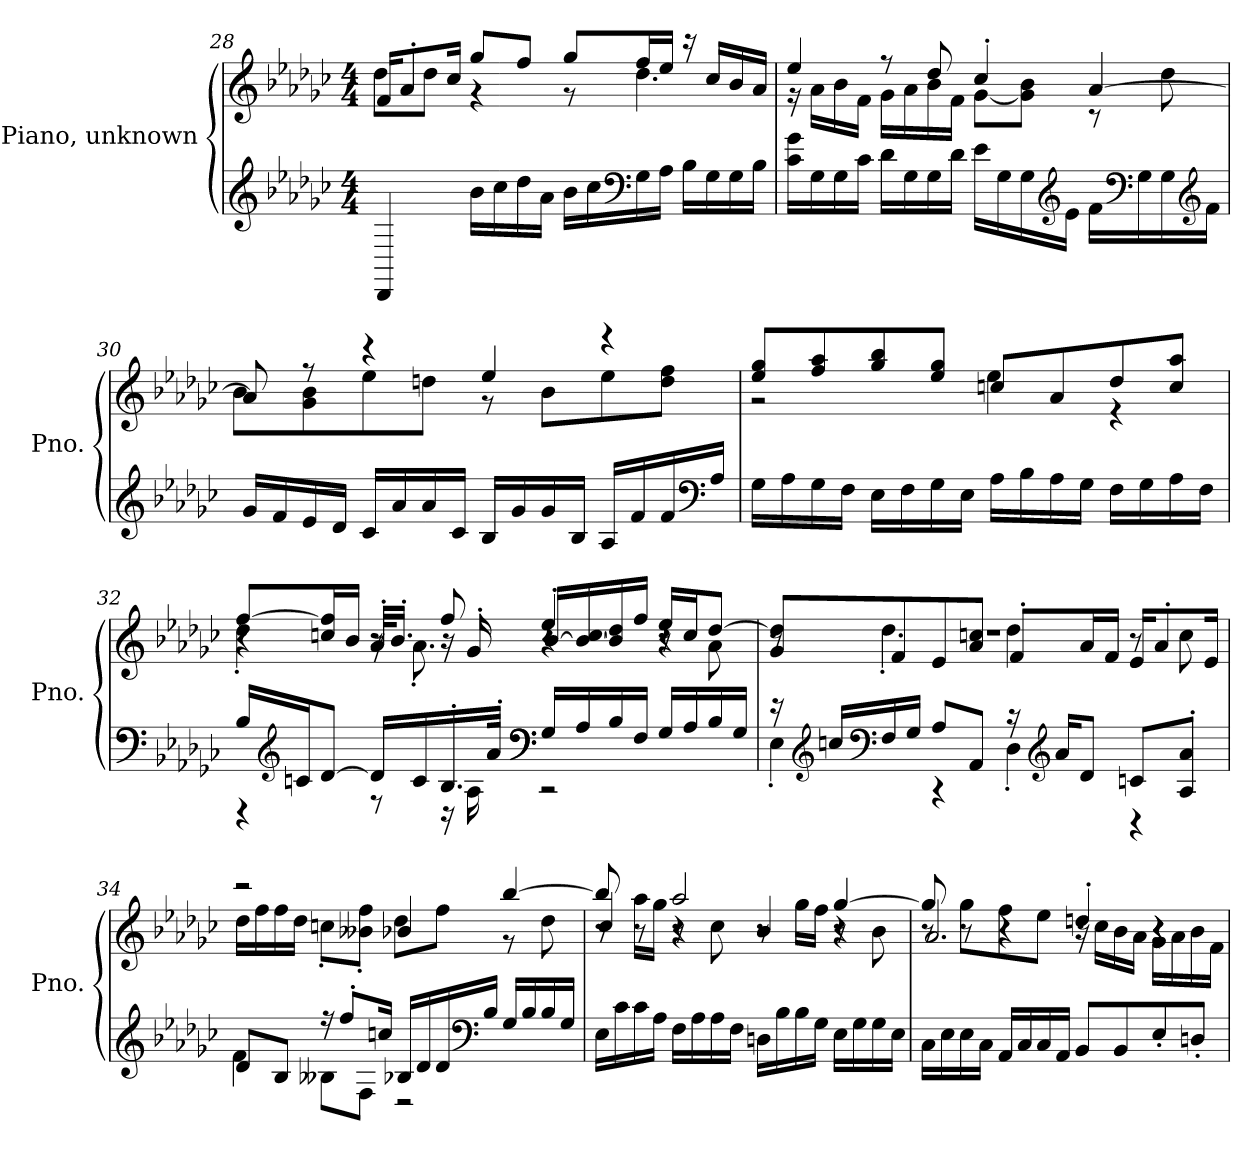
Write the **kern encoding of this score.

**kern	**kern
*part1	*part1
*staff2	*staff1
*I"Piano, unknown	*
*I'Pno.	*
*clefG2	*clefG2
*k[b-e-a-d-g-c-]	*k[b-e-a-d-g-c-]
*M4/4	*M4/4
=28	=28
*	*^
4DD-/	16f/KL	8dd-\L
.	8a-'/	.
.	.	8dd-\J
.	16cc-/Jk	.
16b-\LL	8gg-/L	4r
16cc-\	.	.
16dd-\	8ff/J	.
16a-\JJ	.	.
16b-\LL	8gg-/L	8r
16cc-\	.	.
*clefF4	*	*
16G-\	16ff/L	4.dd-\
16A-\JJ	16ee-/JJ	.
16B-\LL	16r	.
16G-\	16cc-/LL	.
16G-\	16b-/	.
16B-\JJ	16a-/JJ	.
!!LO:LB:g=z	!!
=29	=29	=29
16c-\ 16g-\LL	4ee-/	16r
16G-\	.	16a-\LL
16G-\	.	16b-\
16c-\JJ	.	16f\JJ
16d-\LL	8r	16g-\LL
16G-\	.	16a-\
16G-\	8dd-/	16b-\
16d-\JJ	.	16f\JJ
16e-\LL	4cc-'/	[8g-\L
16G-\	.	.
16G-\	.	8g-\] 8b-\J
*clefG2	*	*
16e-\JJ	.	.
16f\LL	[4a-/	8r
*clefF4	*	*
16G-\	.	.
16G-\	.	8dd-\
*clefG2	*	*
16f\JJ	.	.
=30	=30	=30
16g-/LL	8a-/]	8b-\L
16f/	.	.
16e-/	8r	8g-\ 8b-\
16d-/JJ	.	.
16c-/LL	4r	8ee-\
16a-/	.	.
16a-/	.	8ddn\J
16c-/JJ	.	.
16B-/LL	4ee-/	8r
16g-/	.	.
16g-/	.	8b-\L
16B-/JJ	.	.
16A-/LL	4r	8ee-\
16f/	.	.
16f/	.	8dd\ 8ff\J
*clefF4	*	*
16A-/JJ	.	.
!!LO:LB:g=z	!!
=31	=31	=31
16G-\LL	8ee-/ 8gg-/L	2r
16A-\	.	.
16G-\	8ff/ 8aa-/	.
16F\JJ	.	.
16E-\LL	8gg-/ 8bb-/	.
16F\	.	.
16G-\	8ee-/ 8gg-/J	.
16E-\JJ	.	.
16A-\LL	8ccn/L	4ee-\
16B-\	.	.
16A-\	8a-/	.
16G-\JJ	.	.
16F\LL	8dd-/	4r
16G-\	.	.
16A-\	8cc/ 8aa-/J	.
16F\JJ	.	.
=32	=32	=32
*^	*	*^
16B-/LL	4r	4r	4dd-'\	[8ff/L
*clefG2	*	*	*	*
16cn/J	.	.	.	.
[8d-/J	.	.	.	16ccn/ 16ff/]L
.	.	.	.	16b-/JJ
16d-/LL]	8r	8r	16r	32a-'/KLL
.	.	.	.	16.b-'/JJ
16c/	.	.	8.a-'\	.
16.B-'/	16r	8ff/	.	16r
.	16A-\	.	.	16g-'/
32a-'/JJk	.	.	.	.
*clefF4	*	*	*	*
16G-/LL	2r	4ee-'/	4r	[16b-/LL
16A-/	.	.	.	16b-/_ 16cc/
16B-/	.	.	.	16b-/] 16dd-/
16F/JJ	.	.	.	16ff/JJ
16G-/LL	.	4r	8r	16ee-/LL
16A-/	.	.	.	16cc/J
16B-/	.	.	8a-\	[8dd-/J
16G-/JJ	.	.	.	.
!!LO:LB:g=z	!!	!!
=33	=33	=33	=33	=33
16r	4E-'\	1r	8r	8g-/ 8dd-/]L
*clefG2	*	*	*	*
16ccn/LL	.	.	.	.
*clefF4	*	*	*	*
16F/	.	.	4.dd-'\	8f/
16G-/JJ	.	.	.	.
8A-/L	4r	.	.	8e-/
8AA-/J	.	.	.	8a-/ 8ccn/J
16r	4D-'\	.	4dd-\	8f'/L
*clefG2	*	*	*	*
16a-/KL	.	.	.	.
8d-/J	.	.	.	16a-/L
.	.	.	.	16f/JJ
8cn/L	4r	.	8r	16e-/KL
.	.	.	.	8a-'/
8A-/' 8a-/'J	.	.	8cc\	.
.	.	.	.	16e-/Jk
*	*	*	*v	*v
=34	=34	=34	=34
8d-/L	4f\	2r	16dd-\LL
.	.	.	16ff\
8B-/J	.	.	16ff\
.	.	.	16dd-\JJ
16r	8B--X\L	.	8ccn'\L
8ff'/L	.	.	.
.	8F\J	.	8b--X\' 8ff\'J
16ccn/Jk	.	.	.
16B-X/LL	2r	4b-X/	8dd-\L
16d-/	.	.	.
16d-/	.	.	8ff\J
*clefF4	*	*	*
16B-/JJ	.	.	.
16G-/LL	.	[4bb-/	8r
16B-/	.	.	.
16B-/	.	.	8dd-\
16G-/JJ	.	.	.
*v	*v	*	*
!!LO:PB:g=z
=35	=35	=35
*	*	*^
16E-\LL	8bb-/]	8r	4cc-/
16c-\	.	.	.
16c-\	8r	16aa-\LL	.
16A-\JJ	.	16gg-\JJ	.
16F\LL	2aa-/	8r	4r
16A-\	.	.	.
16A-\	.	8cc-\	.
16F\JJ	.	.	.
16Dn\LL	.	8r	4b-/
16B-\	.	.	.
16B-\	.	16gg-\LL	.
16G-\JJ	.	16ff\JJ	.
16E-\LL	[4gg-/	8r	4r
16G-\	.	.	.
16G-\	.	8b-\	.
16E-\JJ	.	.	.
=36	=36	=36	=36
16C-\LL	8gg-/]	8r	2.a-/
16E-\	.	.	.
16E-\	8r	8gg-\L	.
16C-\JJ	.	.	.
16AA-/LL	4r	8ff\	.
16C-/	.	.	.
16C-/	.	8ee-\J	.
16AA-/JJ	.	.	.
8BB-/L	4ddn'/	16r	.
.	.	16cc-\LL	.
8BB-/	.	16b-\	.
.	.	16a-\JJ	.
8E-'/	4r	16g-\LL	4r
.	.	16a-\	.
8Dn'/J	.	16b-\	.
.	.	16f\JJ	.
*	*v	*v	*v
=	=
*-	*-
